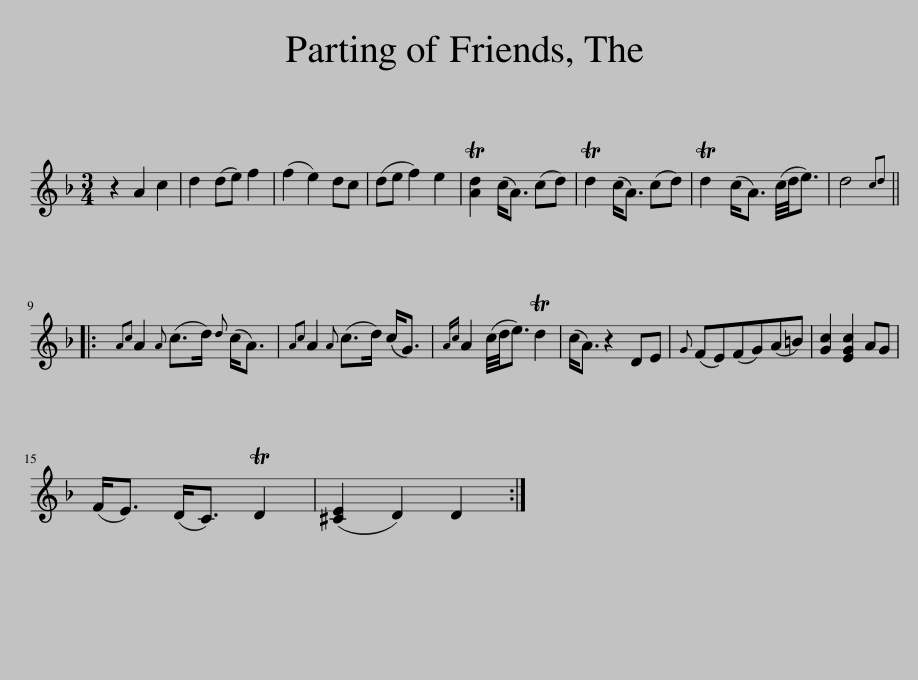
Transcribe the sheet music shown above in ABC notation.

X:1
L:1/8
M:3/4
I:linebreak $
K:Dmin
V:1 treble
V:1
 z2 A2 c2 | d2 (de) f2 | (f2 e2) dc | (de f2) e2 | T[Ad]2 (c<A) (cd) | %5
 Td2 (c<A) (cd) | Td2 (c<A) (c/4d/4e3/2) | d4{cd |:$Ac} A2{A} (c>d){d} (c<A) |{Ac} A2{A} (c>d) (c<G) | %10
{Ac} A2 (c/4d/4e3/2) Td2 | (c<A) z2 DE |{G} (FE)(FG)(A=B) | [Gc]2 [EGc]2 AG |$ (F<E) (D<C) TD2 | %15
 ([^CE]2 D2) D2 :| %16
